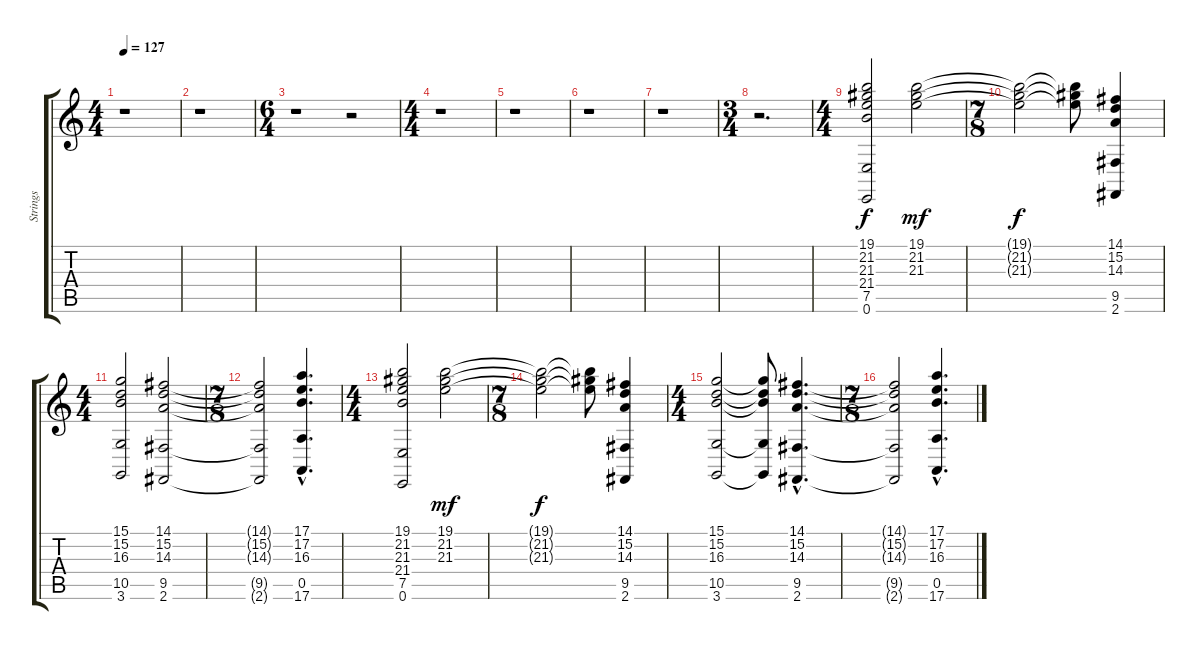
\track ("Strings" "Strings") {instrument stringensemble1}
\staff {score tabs}
\tuning (E4 B3 G3 D3 A2 E2) {hide}
\ts (4 4)
\tempo 127
\clef g2
\ks c
r.1{dy f} |
r.1 |
\ts (6 4)
r.1 r.2 |
\ts (4 4)
r.1 |
r.1 |
r.1 |
r.1 |
\ts (3 4)
r.2{d} |
\ts (4 4)
(19.1 21.2 21.3 21.4 7.5 0.6).2 (19.1 21.2 21.3).2{dy mf} |
\ts (7 8)
(19.1{t} 21.2{t} 21.3{t}).2{dy f} (19.1{t} 21.2{t} 21.3{t}).8 (14.1 15.2 14.3 9.5 2.6).4 |
\ts (4 4)
(15.1 15.2 16.3 10.5 3.6).2 (14.1 15.2 14.3 9.5 2.6).2 |
\ts (7 8)
(14.1{t} 15.2{t} 14.3{t} 9.5{t} 2.6{t}).2 (17.1{hac} 17.2{hac} 16.3{hac} 0.5{hac} 17.6{hac}).4{d} |
\ts (4 4)
(19.1 21.2 21.3 21.4 7.5 0.6).2 (19.1 21.2 21.3).2{dy mf} |
\ts (7 8)
(19.1{t} 21.2{t} 21.3{t}).2{dy f} (19.1{t} 21.2{t} 21.3{t}).8 (14.1 15.2 14.3 9.5 2.6).4 |
\ts (4 4)
(15.1 15.2 16.3 10.5 3.6).2 (15.1{t} 15.2{t} 16.3{t} 10.5{t} 3.6{t}).8 (14.1{hac} 15.2{hac} 14.3{hac} 9.5{hac} 2.6{hac}).4{d} |
\ts (7 8)
(14.1{t} 15.2{t} 14.3{t} 9.5{t} 2.6{t}).2 (17.1{hac} 17.2{hac} 16.3{hac} 0.5{hac} 17.6{hac}).4{d}
